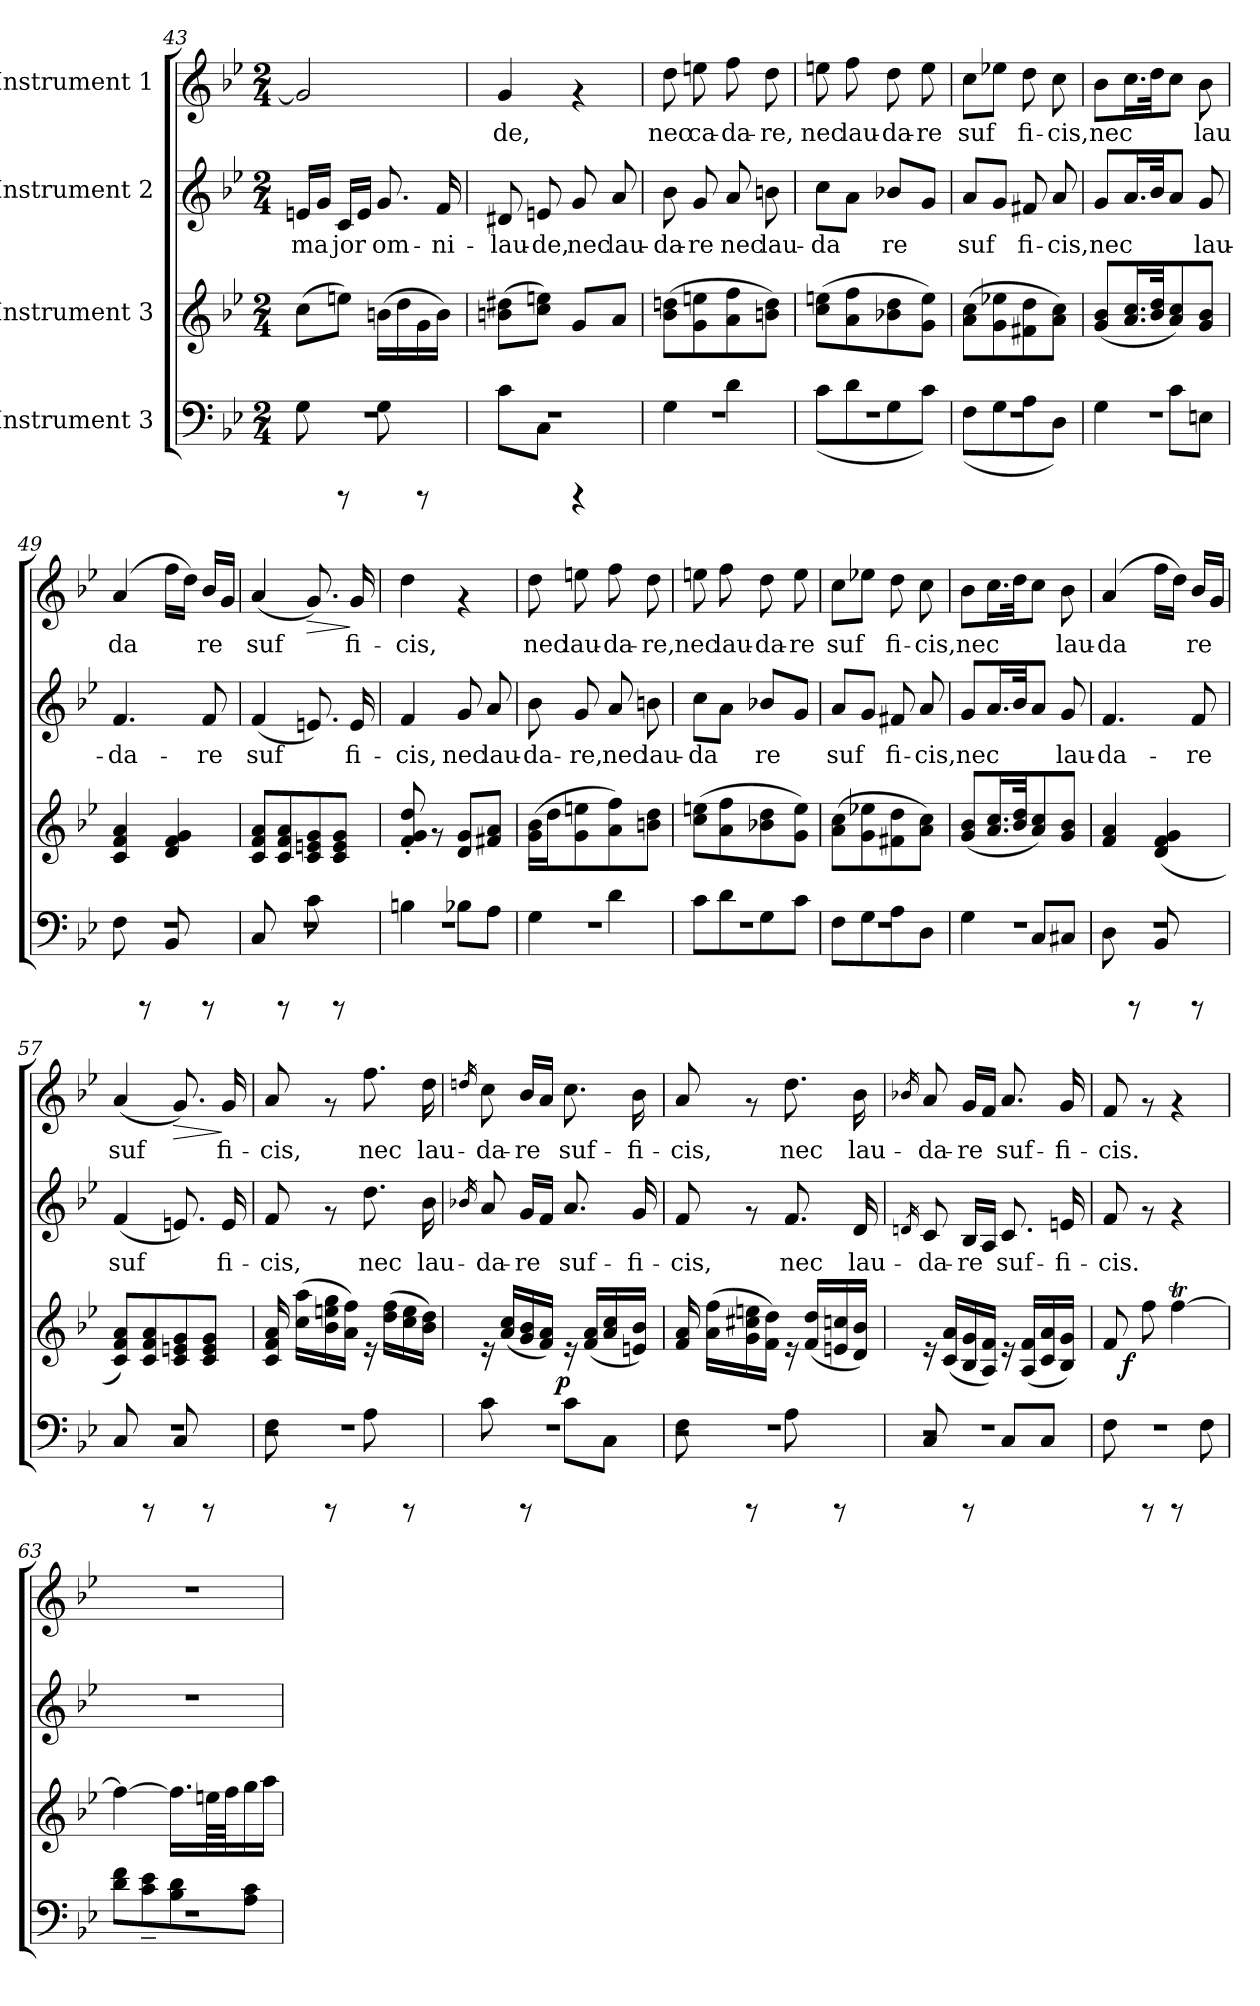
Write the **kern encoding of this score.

**kern	**dynam	**kern	**dynam	**kern	**text	**kern	**text	**dynam
*part4	*part4	*part3	*part3	*part2	*part2	*part1	*part1	*part1
*staff4	*staff4	*staff3	*staff3	*staff2	*staff2	*staff1	*staff1	*staff1
*I"Instrument 3	*	*I"Instrument 3	*	*I"Instrument 2	*	*I"Instrument 1	*	*
*clefF4	*	*clefG2	*	*clefG2	*	*clefG2	*	*
*k[b-e-]	*	*k[b-e-]	*	*k[b-e-]	*	*k[b-e-]	*	*
*B-:	*	*B-:	*	*B-:	*	*B-:	*	*
*M2/4	*	*M2/4	*	*M2/4	*	*M2/4	*	*
=43	=43	=43	=43	=43	=43	=43	=43	=43
*^	*	*	*	*	*	*	*	*
*	*^	*	*	*	*	*	*	*	*
!	!	!	!	!	!	!	!LO:LY:b:cj	!	!LO:LY:b:cj	!
2r	8G\	2r	.	(>8cc\L	.	16en/L	ma-	2g/]	--	.
!	!	!	!	!	!	!	!LO:LY:b:cj	!	!	!
.	.	.	.	.	.	16g/J	--	.	.	.
!	!	!	!	!	!	!	!LO:LY:b:cj	!	!	!
.	8rCCC	.	.	8een\J)	.	16c/L	-jor	.	.	.
!	!	!	!	!	!	!	!LO:LY:b:cj	!	!	!
.	.	.	.	.	.	16e/J	.	.	.	.
!	!	!	!	!	!	!	!LO:LY:b:cj	!	!	!
.	8G\	.	.	(>16bn\L	.	8.g/	om-	.	.	.
.	.	.	.	16dd\	.	.	.	.	.	.
.	8rCCC	.	.	16g\	.	.	.	.	.	.
!	!	!	!	!	!	!	!LO:LY:b:cj	!	!	!
.	.	.	.	16b\J)	.	16f/	-ni-	.	.	.
=44	=44	=44	=44	=44	=44	=44	=44	=44	=44	=44
!	!	!	!	!	!	!	!LO:LY:b:cj	!	!LO:LY:b:cj	!
2r	8c\L	2r	.	(>8bn\ 8dd#X\L	.	8d#X/	-lau-	4g/	-de,	.
!	!	!	!	!	!	!	!LO:LY:b:cj	!	!	!
.	8C\J	.	.	8cc\ 8een\J)	.	8en/	-de,	.	.	.
!	!	!	!	!	!	!	!LO:LY:b:cj	!	!	!
.	4rCCC	.	.	8g/L	.	8g/	nec	4rf	.	.
!	!	!	!	!	!	!	!LO:LY:b:cj	!	!	!
.	.	.	.	8a/J	.	8a/	lau-	.	.	.
=45	=45	=45	=45	=45	=45	=45	=45	=45	=45	=45
!	!	!	!	!	!	!	!LO:LY:b:cj	!	!LO:LY:b:cj	!
2r	4G\	2r	.	(>8b-\ 8ddn\L	.	8b-\	-da-	8dd\	nec	.
!	!	!	!	!	!	!	!LO:LY:b:cj	!	!LO:LY:b:cj	!
.	.	.	.	8g\ 8een\	.	8g/	-re	8een\	ca-	.
!	!	!	!	!	!	!	!LO:LY:b:cj	!	!LO:LY:b:cj	!
.	4d\	.	.	8a\ 8ff\	.	8a/	nec	8ff\	-da-	.
!	!	!	!	!	!	!	!LO:LY:b:cj	!	!LO:LY:b:cj	!
.	.	.	.	8dd\ 8bn\J)	.	8bn\	lau-	8dd\	-re,	.
=46	=46	=46	=46	=46	=46	=46	=46	=46	=46	=46
!	!	!	!	!	!	!	!LO:LY:b:cj	!	!LO:LY:b:cj	!
2r	(>8c\L	2r	.	(>8cc\ 8een\L	.	8cc\L	-da-	8een\	nec	.
!	!	!	!	!	!	!	!LO:LY:b:cj	!	!LO:LY:b:cj	!
.	8d\	.	.	8a\ 8ff\	.	8a\J	--	8ff\	lau-	.
!	!	!	!	!	!	!	!LO:LY:b:cj	!	!LO:LY:b:cj	!
.	8G\	.	.	8b-X\ 8dd\	.	8b-X/L	-re	8dd\	-da-	.
!	!	!	!	!	!	!	!LO:LY:b:cj	!	!LO:LY:b:cj	!
.	8c\J)	.	.	8ee\ 8g\J)	.	8g/J	.	8ee\	-re	.
!!LO:LB:g=z
=47	=47	=47	=47	=47	=47	=47	=47	=47	=47	=47
!	!	!	!	!	!	!	!LO:LY:b:cj	!	!LO:LY:b:cj	!
2r	(>8F\L	2r	.	(>8cc\ 8a\L	.	8a/L	suf-	8cc\L	suf-	.
!	!	!	!	!	!	!	!LO:LY:b:cj	!	!LO:LY:b:cj	!
.	8G\	.	.	8g\ 8ee-X\	.	8g/J	--	8ee-X\J	--	.
!	!	!	!	!	!	!	!LO:LY:b:cj	!	!LO:LY:b:cj	!
.	8A\	.	.	8dd\ 8f#X\	.	8f#X/	-fi-	8dd\	-fi-	.
!	!	!	!	!	!	!	!LO:LY:b:cj	!	!LO:LY:b:cj	!
.	8D\J)	.	.	8cc\ 8a\J)	.	8a/	-cis,	8cc\	-cis,	.
=48	=48	=48	=48	=48	=48	=48	=48	=48	=48	=48
!	!	!	!	!	!	!	!LO:LY:b:cj	!	!LO:LY:b:cj	!
2r	4G\	2r	.	(<8b-/ 8g/L	.	8g/L	nec-	8b-\L	nec	.
!	!	!	!	!	!	!	!LO:LY:b:cj	!	!LO:LY:b:cj	!
.	.	.	.	16.cc/ 16.a/	.	16.a/	--	16.cc\	.	.
!	!	!	!	!	!	!	!LO:LY:b:cj	!	!LO:LY:b:cj	!
.	.	.	.	32b-/ 32dd/	.	32b-/	--	32dd\	.	.
!	!	!	!	!	!	!	!LO:LY:b:cj	!	!LO:LY:b:cj	!
.	8c\L	.	.	8a/ 8cc/)	.	8a/J	--	8cc\J	.	.
!	!	!	!	!	!	!	!LO:LY:b:cj	!	!LO:LY:b:cj	!
.	8En\J	.	.	8b-/ 8g/J	.	8g/	-lau-	8b-\	lau	.
=49	=49	=49	=49	=49	=49	=49	=49	=49	=49	=49
!	!	!	!	!	!	!	!LO:LY:b:cj	!	!LO:LY:b:cj	!
2r	8F\	2r	.	4f/ 4c/ 4a/	.	4.f/	-da-	(>4a/	da-	.
.	8rCCC	.	.	.	.	.	.	.	.	.
!	!	!	!	!	!	!	!	!	!LO:LY:b:cj	!
.	8BB-/	.	.	4f/ 4d/ 4g/	.	.	.	16ff\L	--	.
!	!	!	!	!	!	!	!	!	!LO:LY:b:cj	!
.	.	.	.	.	.	.	.	16dd\J)	--	.
!	!	!	!	!	!	!	!LO:LY:b:cj	!	!LO:LY:b:cj	!
.	8rCCC	.	.	.	.	8f/	-re	16b-/L	-re	.
!	!	!	!	!	!	!	!	!	!LO:LY:b:cj	!
.	.	.	.	.	.	.	.	16g/J	.	.
=50	=50	=50	=50	=50	=50	=50	=50	=50	=50	=50
!	!	!	!	!	!	!	!LO:LY:b:cj	!	!LO:LY:b:cj	!
2r	8C/	2r	.	8a/ 8f/ 8c/L	.	(<4f/	suf-	(<4a/	suf-	.
.	8rCCC	.	.	8a/ 8c/ 8f/	.	.	.	.	.	.
!	!	!	!	!	!	!	!LO:LY:b:cj	!	!LO:LY:b:cj	!LO:HP:b
.	8c\	.	.	8g/ 8c/ 8en/	.	8.en/)	--	8.g/)	--	>
.	8rCCC	.	.	8g/ 8e/ 8c/J	.	.	.	.	.	.
!	!	!	!	!	!	!	!LO:LY:b:cj	!	!LO:LY:b:cj	!
.	.	.	.	.	.	16e/	-fi-	16g/	-fi-	]
=51	=51	=51	=51	=51	=51	=51	=51	=51	=51	=51
!	!	!	!	!	!	!	!LO:LY:b:cj	!	!LO:LY:b:cj	!
2r	4Bn\	2r	.	8dd/'< 8f/'< 8g/'<	.	4f/	-cis,	4dd\	-cis,	.
.	.	.	.	8rf	.	.	.	.	.	.
!	!	!	!	!	!	!	!LO:LY:b:cj	!	!	!
.	8B-X\L	.	.	8d/ 8g/L	.	8g/	nec	4rf	.	.
!	!	!	!	!	!	!	!LO:LY:b:cj	!	!	!
.	8A\J	.	.	8a/ 8f#X/J	.	8a/	lau-	.	.	.
=52	=52	=52	=52	=52	=52	=52	=52	=52	=52	=52
!	!	!	!	!	!	!	!LO:LY:b:cj	!	!LO:LY:b:cj	!
2r	4G\	2r	.	(>16g\ 16b-\L	.	8b-\	-da-	8dd\	nec	.
.	.	.	.	16dd\	.	.	.	.	.	.
!	!	!	!	!	!	!	!LO:LY:b:cj	!	!LO:LY:b:cj	!
.	.	.	.	8g\ 8een\	.	8g/	-re,	8een\	lau-	.
!	!	!	!	!	!	!	!LO:LY:b:cj	!	!LO:LY:b:cj	!
.	4d\	.	.	8a\ 8ff\)	.	8a/	nec	8ff\	-da-	.
!	!	!	!	!	!	!	!LO:LY:b:cj	!	!LO:LY:b:cj	!
.	.	.	.	8dd\ 8bn\J	.	8bn\	lau-	8dd\	-re,	.
!!LO:PB:g=z
=53	=53	=53	=53	=53	=53	=53	=53	=53	=53	=53
!	!	!	!	!	!	!	!LO:LY:b:cj	!	!LO:LY:b:cj	!
2r	8c\L	2r	.	(>8een\ 8cc\L	.	8cc\L	-da-	8een\	nec	.
!	!	!	!	!	!	!	!LO:LY:b:cj	!	!LO:LY:b:cj	!
.	8d\	.	.	8a\ 8ff\	.	8a\J	--	8ff\	lau-	.
!	!	!	!	!	!	!	!LO:LY:b:cj	!	!LO:LY:b:cj	!
.	8G\	.	.	8dd\ 8b-X\	.	8b-X/L	-re	8dd\	-da-	.
!	!	!	!	!	!	!	!LO:LY:b:cj	!	!LO:LY:b:cj	!
.	8c\J	.	.	8ee\ 8g\J)	.	8g/J	.	8ee\	-re	.
=54	=54	=54	=54	=54	=54	=54	=54	=54	=54	=54
!	!	!	!	!	!	!	!LO:LY:b:cj	!	!LO:LY:b:cj	!
2r	8F\L	2r	.	(>8a\ 8cc\L	.	8a/L	suf-	8cc\L	suf-	.
!	!	!	!	!	!	!	!LO:LY:b:cj	!	!LO:LY:b:cj	!
.	8G\	.	.	8g\ 8ee-X\	.	8g/J	--	8ee-X\J	--	.
!	!	!	!	!	!	!	!LO:LY:b:cj	!	!LO:LY:b:cj	!
.	8A\	.	.	8f#X\ 8dd\	.	8f#X/	-fi-	8dd\	-fi-	.
!	!	!	!	!	!	!	!LO:LY:b:cj	!	!LO:LY:b:cj	!
.	8D\J	.	.	8cc\ 8a\J)	.	8a/	-cis,	8cc\	-cis,	.
=55	=55	=55	=55	=55	=55	=55	=55	=55	=55	=55
!	!	!	!	!	!	!	!LO:LY:b:cj	!	!LO:LY:b:cj	!
2r	4G\	2r	.	(<8b-/ 8g/L	.	8g/L	nec	8b-\L	nec	.
!	!	!	!	!	!	!	!LO:LY:b:cj	!	!LO:LY:b:cj	!
.	.	.	.	16.cc/ 16.a/	.	16.a/	.	16.cc\	.	.
!	!	!	!	!	!	!	!LO:LY:b:cj	!	!LO:LY:b:cj	!
.	.	.	.	32b-/ 32dd/	.	32b-/	.	32dd\	.	.
!	!	!	!	!	!	!	!LO:LY:b:cj	!	!LO:LY:b:cj	!
.	8C/L	.	.	8a/ 8cc/)	.	8a/J	.	8cc\J	.	.
!	!	!	!	!	!	!	!LO:LY:b:cj	!	!LO:LY:b:cj	!
.	8C#X/J	.	.	8b-/ 8g/J	.	8g/	lau-	8b-\	lau-	.
=56	=56	=56	=56	=56	=56	=56	=56	=56	=56	=56
!	!	!	!	!	!	!	!LO:LY:b:cj	!	!LO:LY:b:cj	!
2r	8D\	2r	.	4f/ 4a/	.	4.f/	-da-	(>4a/	-da-	.
.	8rCCC	.	.	.	.	.	.	.	.	.
!	!	!	!	!	!	!	!	!	!LO:LY:b:cj	!
.	8BB-/	.	.	(<4f/ 4d/ 4g/	.	.	.	16ff\L	--	.
!	!	!	!	!	!	!	!	!	!LO:LY:b:cj	!
.	.	.	.	.	.	.	.	16dd\J)	--	.
!	!	!	!	!	!	!	!LO:LY:b:cj	!	!LO:LY:b:cj	!
.	8rCCC	.	.	.	.	8f/	-re	16b-/L	-re	.
!	!	!	!	!	!	!	!	!	!LO:LY:b:cj	!
.	.	.	.	.	.	.	.	16g/J	.	.
=57	=57	=57	=57	=57	=57	=57	=57	=57	=57	=57
!	!	!	!	!	!	!	!LO:LY:b:cj	!	!LO:LY:b:cj	!
2r	8C/	2r	.	8a/ 8f/ 8c/L)	.	(<4f/	suf-	(<4a/	suf-	.
.	8rCCC	.	.	8a/ 8c/ 8f/	.	.	.	.	.	.
!	!	!	!	!	!	!	!LO:LY:b:cj	!	!LO:LY:b:cj	!LO:HP:b
.	8C/	.	.	8g/ 8c/ 8en/	.	8.en/)	--	8.g/)	--	>
.	8rCCC	.	.	8g/ 8e/ 8c/J	.	.	.	.	.	.
!	!	!	!	!	!	!	!LO:LY:b:cj	!	!LO:LY:b:cj	!
.	.	.	.	.	.	16e/	-fi-	16g/	-fi-	]
!!LO:PB:g=z
=58	=58	=58	=58	=58	=58	=58	=58	=58	=58	=58
!	!	!	!LO:HP:b	!	!	!	!	!	!	!
!	!	!	!LO:HP:n=1:b	!	!	!	!LO:LY:b:cj	!	!LO:LY:b:cj	!
2r	8F\	2r	> >	16f/ 16c/ 16a/	.	8f/	-cis,	8a/	-cis,	.
.	.	.	.	(>16cc\ 16aa\L	.	.	.	.	.	.
.	8rCCC	.	]	16een\ 16b-\ 16gg\	.	8rf	.	8rf	.	.
.	.	.	.	16a\ 16ff\J)	.	.	.	.	.	.
!	!	!	!	!	!	!	!LO:LY:b:cj	!	!LO:LY:b:cj	!
.	8A\	.	.	16re	.	8.dd\	nec	8.ff\	nec	.
.	.	.	.	(>16dd\ 16ff\L	.	.	.	.	.	.
.	8rCCC	.	.	16cc\ 16ee\	.	.	.	.	.	.
!	!	!	!	!	!	!	!LO:LY:b:cj	!	!LO:LY:b:cj	!
.	.	.	.	16dd\ 16b-\J)	.	16b-\	lau-	16dd\	lau-	.
*v	*v	*v	*	*	*	*	*	*	*	*
.	]	.	.	.	.	.	.	.
=59	=59	=59	=59	=59	=59	=59	=59	=59
.	.	.	.	16qb-X/	.	16qddn/	.	.
*^	*	*	*	*	*	*	*	*
*	*^	*	*	*	*	*	*	*	*
!	!	!	!	!	!	!	!LO:LY:b:cj	!	!LO:LY:b:cj	!
*	*	*^	*	*	*	*	*	*	*	*
2r	8c\	2r	8...ryy	.	16re	.	8a/	-da-	8cc\	-da-	.
.	.	.	.	.	(<16a/ 16cc/L	.	.	.	.	.	.
!	!	!	!	!	!	!	!	!LO:LY:b:cj	!	!LO:LY:b:cj	!
.	8rCCC	.	.	.	16g/ 16b-/	.	16g/L	-re	16b-/L	-re	.
!	!	!	!	!	!	!	!	!LO:LY:b:cj	!	!LO:LY:b:cj	!
.	.	.	.	.	16f/ 16a/J)	.	16f/J	.	16a/J	.	.
!	!	!	!	!LO:DY:a	!	!	!	!	!	!	!
.	.	.	4ryy	p	.	.	.	.	.	.	.
!	!	!	!	!	!	!	!	!LO:LY:b:cj	!	!LO:LY:b:cj	!
.	8c\L	.	.	.	16re	.	8.a/	suf-	8.cc\	suf-	.
.	.	.	.	.	(<16a/ 16f/L	.	.	.	.	.	.
.	8C\J	.	.	.	16cc/ 16a/	.	.	.	.	.	.
!	!	!	!	!	!	!	!	!LO:LY:b:cj	!	!LO:LY:b:cj	!
.	.	.	.	.	16b-/ 16en/J)	.	16g/	-fi-	16b-\	-fi-	.
.	.	.	64ryy	.	.	.	.	.	.	.	.
=60	=60	=60	=60	=60	=60	=60	=60	=60	=60	=60	=60
!	!	!	!	!LO:HP:b	!	!	!	!	!	!	!
!	!	!	!	!LO:HP:n=1:b	!	!	!	!LO:LY:b:cj	!	!LO:LY:b:cj	!
*	*	*v	*v	*	*	*	*	*	*	*	*
2r	8F\	2r	> >	16a/ 16f/	.	8f/	-cis,	8a/	-cis,	.
.	.	.	.	(>16ff\ 16a\L	.	.	.	.	.	.
.	8rCCC	.	]	16cc#X\ 16g\ 16een\	.	8rf	.	8rf	.	.
.	.	.	.	16dd\ 16f\J)	.	.	.	.	.	.
!	!	!	!	!	!	!	!LO:LY:b:cj	!	!LO:LY:b:cj	!
.	8A\	.	.	16re	.	8.f/	nec	8.dd\	nec	.
.	.	.	.	(<16f/ 16dd/L	.	.	.	.	.	.
.	8rCCC	.	.	16ccn/ 16en/	.	.	.	.	.	.
!	!	!	!	!	!	!	!LO:LY:b:cj	!	!LO:LY:b:cj	!
.	.	.	.	16b-/ 16d/J)	.	16d/	lau-	16b-\	lau-	.
*v	*v	*v	*	*	*	*	*	*	*	*
.	]	.	.	.	.	.	.	.
=61	=61	=61	=61	=61	=61	=61	=61	=61
.	.	.	.	16qdn/	.	16qb-X/	.	.
!	!LO:HP:b	!	!	!	!	!	!	!
*^	*	*	*	*	*	*	*	*
!	!	!LO:HP:n=1:b	!	!	!	!LO:LY:b:cj	!	!LO:LY:b:cj	!
*	*^	*	*	*	*	*	*	*	*
2r	8C/	2r	> >	16re	.	8c/	-da-	8a/	-da-	.
.	.	.	.	(<16a/ 16c/L	.	.	.	.	.	.
!	!	!	!	!	!	!	!LO:LY:b:cj	!	!LO:LY:b:cj	!
.	8rCCC	.	]	16g/ 16B-/	.	16B-/L	-re	16g/L	-re	.
!	!	!	!	!	!	!	!LO:LY:b:cj	!	!LO:LY:b:cj	!
.	.	.	.	16A/ 16f/J)	.	16A/J	.	16f/J	.	.
!	!	!	!	!	!	!	!LO:LY:b:cj	!	!LO:LY:b:cj	!
.	8C/L	.	.	16re	.	8.c/	suf-	8.a/	suf-	.
.	.	.	.	(<16A/ 16f/L	.	.	.	.	.	.
.	8C/J	.	.	16a/ 16c/	.	.	.	.	.	.
!	!	!	!	!	!	!	!LO:LY:b:cj	!	!LO:LY:b:cj	!
.	.	.	.	16g/ 16B-/J)	.	16en/	-fi-	16g/	-fi-	.
*v	*v	*v	*	*	*	*	*	*	*	*
.	]	.	.	.	.	.	.	.
=62	=62	=62	=62	=62	=62	=62	=62	=62
*^	*	*	*	*	*	*	*	*
*	*^	*	*	*	*	*	*	*	*
!	!	!	!	!	!	!	!LO:LY:b:cj	!	!LO:LY:b:cj	!
*	*	*	*	*^	*	*	*	*	*	*
2r	8F\	2r	.	8f/	16ryy	.	8f/	-cis.	8f/	-cis.	.
!	!	!	!	!	!	!LO:DY:b	!	!	!	!	!
.	.	.	.	.	4..ryy	f	.	.	.	.	.
.	8rCCC	.	.	8ff\	.	.	8rf	.	8rf	.	.
.	8rCCC	.	.	[<4ffT\	.	.	4rf	.	4rf	.	.
.	8F\	.	.	.	.	.	.	.	.	.	.
*	*	*	*	*v	*v	*	*	*	*	*	*
!!LO:LB:g=z
=63	=63	=63	=63	=63	=63	=63	=63	=63	=63	=63
2r	8f\ 8d\L	2r	.	4ff\_>	.	2r	.	2r	.	.
.	8c\~> 8e-\~>	.	.	.	.	.	.	.	.	.
.	8d\ 8B-\	.	.	16.ff\L]	.	.	.	.	.	.
.	.	.	.	64een\	.	.	.	.	.	.
.	.	.	.	64ff\	.	.	.	.	.	.
.	8c\ 8A\J	.	.	16gg\	.	.	.	.	.	.
.	.	.	.	16aa\J	.	.	.	.	.	.
*v	*v	*v	*	*	*	*	*	*	*	*
=	=	=	=	=	=	=	=	=
*-	*-	*-	*-	*-	*-	*-	*-	*-
